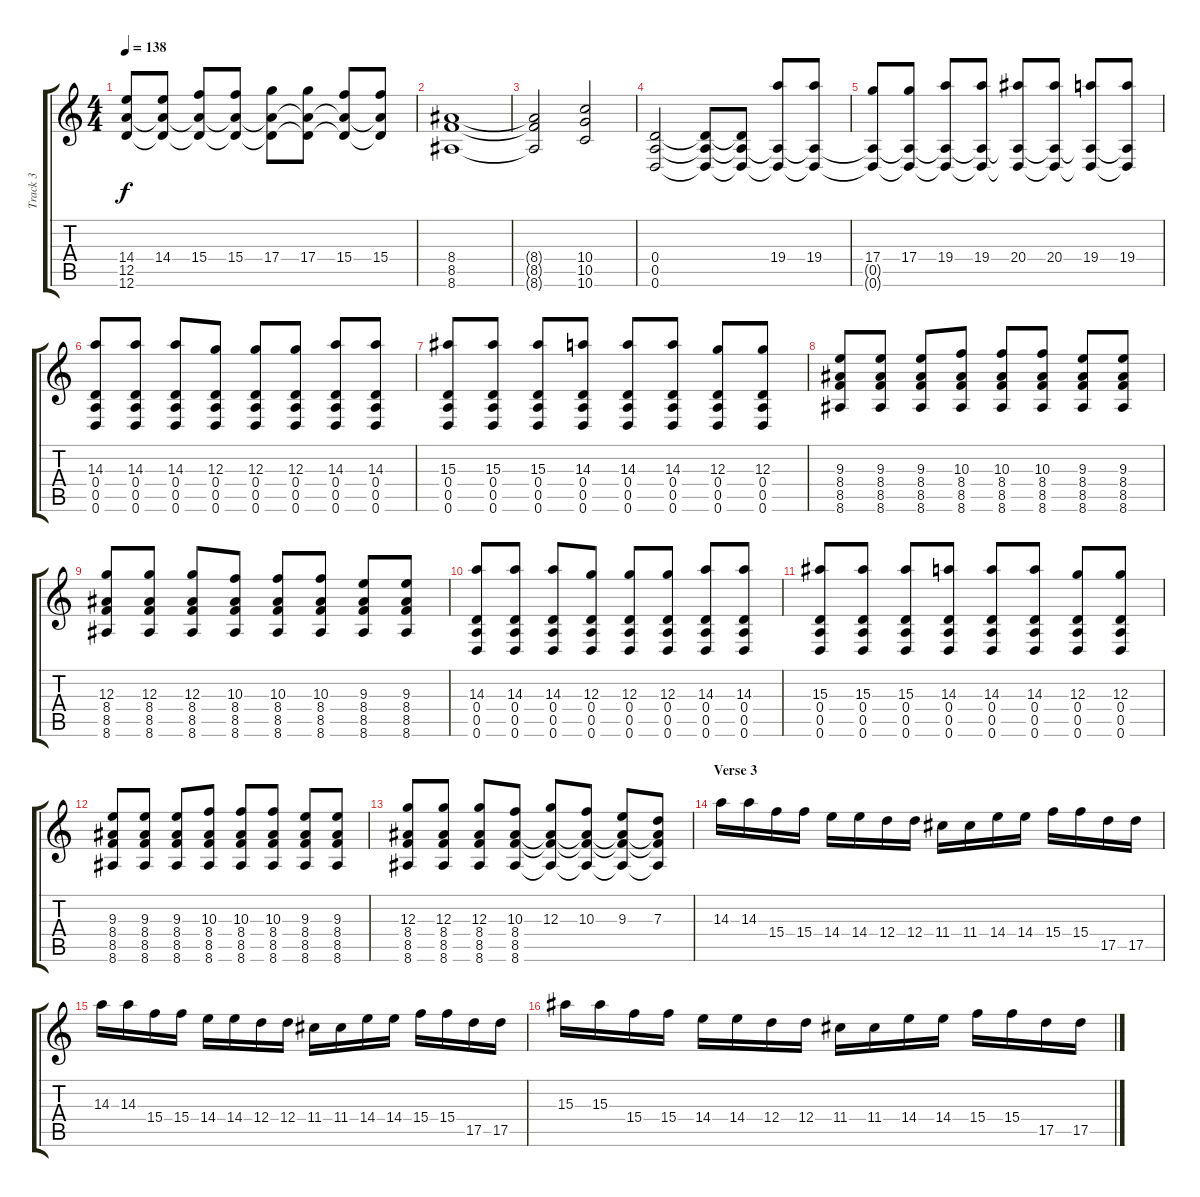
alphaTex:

\track ("Track 3" "Track 3") {instrument overdrivenguitar}
\staff {score tabs}
\tuning (E4 B3 G3 D3 A2 D2) {hide}
\ts (4 4)
\tempo 138
\clef g2
\ks c
(14.4 12.5{t} 12.6{t}).8{dy f} (14.4 12.5{t} 12.6{t}).8 (15.4 12.5{t} 12.6{t}).8 (15.4 12.5{t} 12.6{t}).8 (17.4 12.5{t} 12.6{t}).8 (17.4 12.5{t} 12.6{t}).8 (15.4 12.5{t} 12.6{t}).8 (15.4 12.5{t} 12.6{t}).8 |
(8.4 8.5 8.6).1 |
(8.4{t} 8.5{t} 8.6{t}).2 (10.4 10.5 10.6).2 |
(0.4 0.5 0.6).2 (0.4{t} 0.5{t} 0.6{t}).8 (0.4{t} 0.5{t} 0.6{t}).8 (19.4 0.5{t} 0.6{t}).8 (19.4 0.5{t} 0.6{t}).8 |
(17.4 0.5{t} 0.6{t}).8 (17.4 0.5{t} 0.6{t}).8 (19.4 0.5{t} 0.6{t}).8 (19.4 0.5{t} 0.6{t}).8 (20.4 0.5{t} 0.6{t}).8 (20.4 0.5{t} 0.6{t}).8 (19.4 0.5{t} 0.6{t}).8 (19.4 0.5{t} 0.6{t}).8 |
(14.3 0.4 0.5 0.6).8 (14.3 0.4 0.5 0.6).8 (14.3 0.4 0.5 0.6).8 (12.3 0.4 0.5 0.6).8 (12.3 0.4 0.5 0.6).8 (12.3 0.4 0.5 0.6).8 (14.3 0.4 0.5 0.6).8 (14.3 0.4 0.5 0.6).8 |
(15.3 0.4 0.5 0.6).8 (15.3 0.4 0.5 0.6).8 (15.3 0.4 0.5 0.6).8 (14.3 0.4 0.5 0.6).8 (14.3 0.4 0.5 0.6).8 (14.3 0.4 0.5 0.6).8 (12.3 0.4 0.5 0.6).8 (12.3 0.4 0.5 0.6).8 |
(9.3 8.4 8.5 8.6).8 (9.3 8.4 8.5 8.6).8 (9.3 8.4 8.5 8.6).8 (10.3 8.4 8.5 8.6).8 (10.3 8.4 8.5 8.6).8 (10.3 8.4 8.5 8.6).8 (9.3 8.4 8.5 8.6).8 (9.3 8.4 8.5 8.6).8 |
(12.3 8.4 8.5 8.6).8 (12.3 8.4 8.5 8.6).8 (12.3 8.4 8.5 8.6).8 (10.3 8.4 8.5 8.6).8 (10.3 8.4 8.5 8.6).8 (10.3 8.4 8.5 8.6).8 (9.3 8.4 8.5 8.6).8 (9.3 8.4 8.5 8.6).8 |
(14.3 0.4 0.5 0.6).8 (14.3 0.4 0.5 0.6).8 (14.3 0.4 0.5 0.6).8 (12.3 0.4 0.5 0.6).8 (12.3 0.4 0.5 0.6).8 (12.3 0.4 0.5 0.6).8 (14.3 0.4 0.5 0.6).8 (14.3 0.4 0.5 0.6).8 |
(15.3 0.4 0.5 0.6).8 (15.3 0.4 0.5 0.6).8 (15.3 0.4 0.5 0.6).8 (14.3 0.4 0.5 0.6).8 (14.3 0.4 0.5 0.6).8 (14.3 0.4 0.5 0.6).8 (12.3 0.4 0.5 0.6).8 (12.3 0.4 0.5 0.6).8 |
(9.3 8.4 8.5 8.6).8 (9.3 8.4 8.5 8.6).8 (9.3 8.4 8.5 8.6).8 (10.3 8.4 8.5 8.6).8 (10.3 8.4 8.5 8.6).8 (10.3 8.4 8.5 8.6).8 (9.3 8.4 8.5 8.6).8 (9.3 8.4 8.5 8.6).8 |
(12.3 8.4 8.5 8.6).8 (12.3 8.4 8.5 8.6).8 (12.3 8.4 8.5 8.6).8 (10.3 8.4 8.5 8.6).8 (12.3 8.4{t} 8.5{t} 8.6{t}).8 (10.3 8.4{t} 8.5{t} 8.6{t}).8 (9.3 8.4{t} 8.5{t} 8.6{t}).8 (7.3 8.4{t} 8.5{t} 8.6{t}).8 |
\section ("" "Verse 3")
14.3.16 14.3.16 15.4.16 15.4.16 14.4.16 14.4.16 12.4.16 12.4.16 11.4.16 11.4.16 14.4.16 14.4.16 15.4.16 15.4.16 17.5.16 17.5.16 |
14.3.16 14.3.16 15.4.16 15.4.16 14.4.16 14.4.16 12.4.16 12.4.16 11.4.16 11.4.16 14.4.16 14.4.16 15.4.16 15.4.16 17.5.16 17.5.16 |
15.3.16 15.3.16 15.4.16 15.4.16 14.4.16 14.4.16 12.4.16 12.4.16 11.4.16 11.4.16 14.4.16 14.4.16 15.4.16 15.4.16 17.5.16 17.5.16
